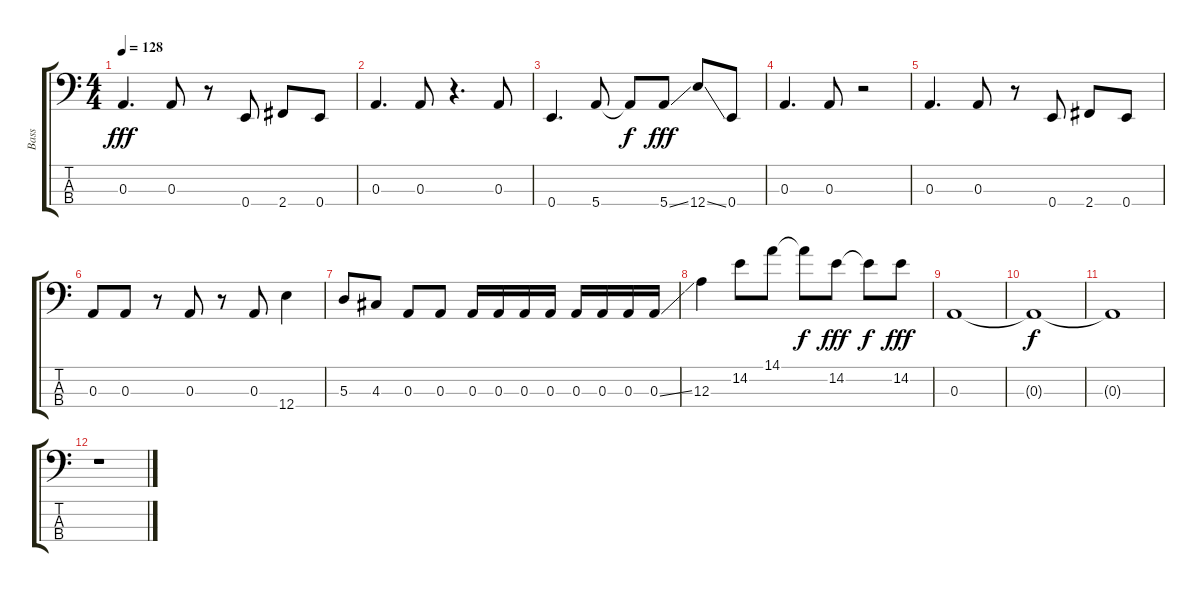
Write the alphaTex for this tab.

\track ("Bass" "Bass") {instrument electricbassfinger}
\staff {score tabs}
\tuning (G2 D2 A1 E1) {hide}
\ts (4 4)
\tempo 128
\clef f4
\ks c
0.3.4{d dy fff} 0.3.8 r.8 0.4.8 2.4.8 0.4.8 |
0.3.4{d} 0.3.8 r.4{d} 0.3.8 |
0.4.4{d} 5.4.8 5.4{t}.8{dy f} 5.4{ss}.8{dy fff} 12.4{ss}.8 0.4.8 |
0.3.4{d} 0.3.8 r.2 |
0.3.4{d} 0.3.8 r.8 0.4.8 2.4.8 0.4.8 |
0.3.8 0.3.8 r.8 0.3.8 r.8 0.3.8 12.4.4 |
5.3.8 4.3.8 0.3.8 0.3.8 0.3.16 0.3.16 0.3.16 0.3.16 0.3.16 0.3.16 0.3.16 0.3{ss}.16 |
12.3.4 14.2.8 14.1.8 14.1{t}.8{dy f} 14.2.8{dy fff} 14.2{t}.8{dy f} 14.2.8{dy fff} |
0.3.1 |
0.3{t}.1{dy f} |
0.3{t}.1 |
r.1
